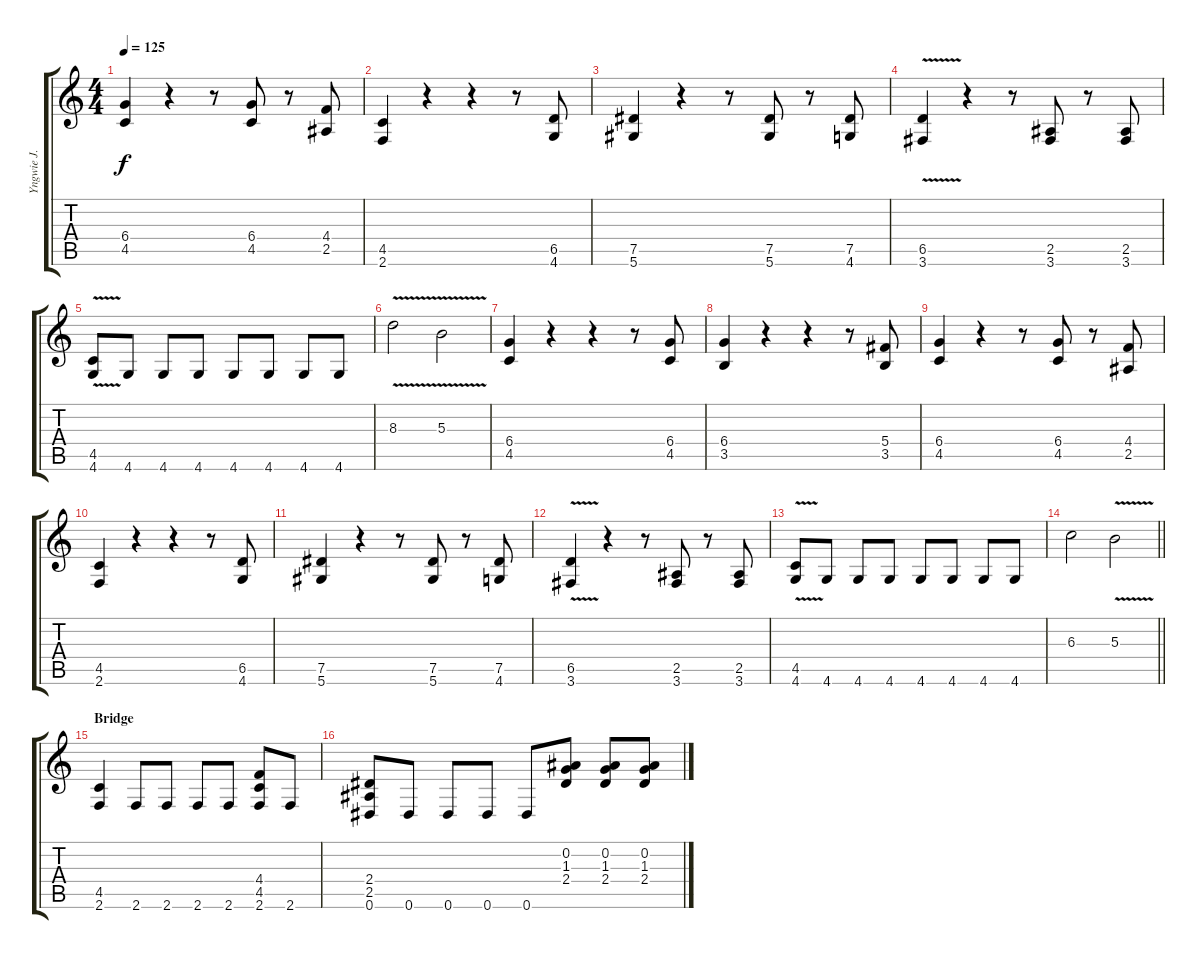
\track ("Yngwie J. Malmsteen" "Yngwie J. ") {instrument overdrivenguitar}
\staff {score tabs}
\tuning (Eb4 Bb3 Gb3 Db3 Ab2 Eb2) {hide}
\ts (4 4)
\tempo 125
\clef g2
\ks c
(6.4 4.5).4{dy f} r.4 r.8 (6.4 4.5).8 r.8 (4.4 2.5).8 |
(4.5 2.6).4 r.4 r.4 r.8 (6.5 4.6).8 |
(7.5 5.6).4 r.4 r.8 (7.5 5.6).8 r.8 (7.5 4.6).8 |
(6.5{v} 3.6).4 r.4 r.8 (2.5 3.6).8 r.8 (2.5 3.6).8 |
(4.5 4.6{v}).8 4.6.8 4.6.8 4.6.8 4.6.8 4.6.8 4.6.8 4.6.8 |
8.3{v}.2 5.3{v}.2 |
(6.4 4.5).4 r.4 r.4 r.8 (6.4 4.5).8 |
(6.4 3.5).4 r.4 r.4 r.8 (5.4 3.5).8 |
(6.4 4.5).4 r.4 r.8 (6.4 4.5).8 r.8 (4.4 2.5).8 |
(4.5 2.6).4 r.4 r.4 r.8 (6.5 4.6).8 |
(7.5 5.6).4 r.4 r.8 (7.5 5.6).8 r.8 (7.5 4.6).8 |
(6.5{v} 3.6).4 r.4 r.8 (2.5 3.6).8 r.8 (2.5 3.6).8 |
(4.5 4.6{v}).8 4.6.8 4.6.8 4.6.8 4.6.8 4.6.8 4.6.8 4.6.8 |
\barLineRight lightlight
6.3.2 5.3{v}.2 |
\section ("" "Bridge")
(4.5 2.6).4 2.6.8 2.6.8 2.6.8 2.6.8 (4.4 4.5 2.6).8 2.6.8 |
(2.4 2.5 0.6).8 0.6.8 0.6.8 0.6.8 0.6.8 (0.2 1.3 2.4).8 (0.2 1.3 2.4).8 (0.2 1.3 2.4).8
